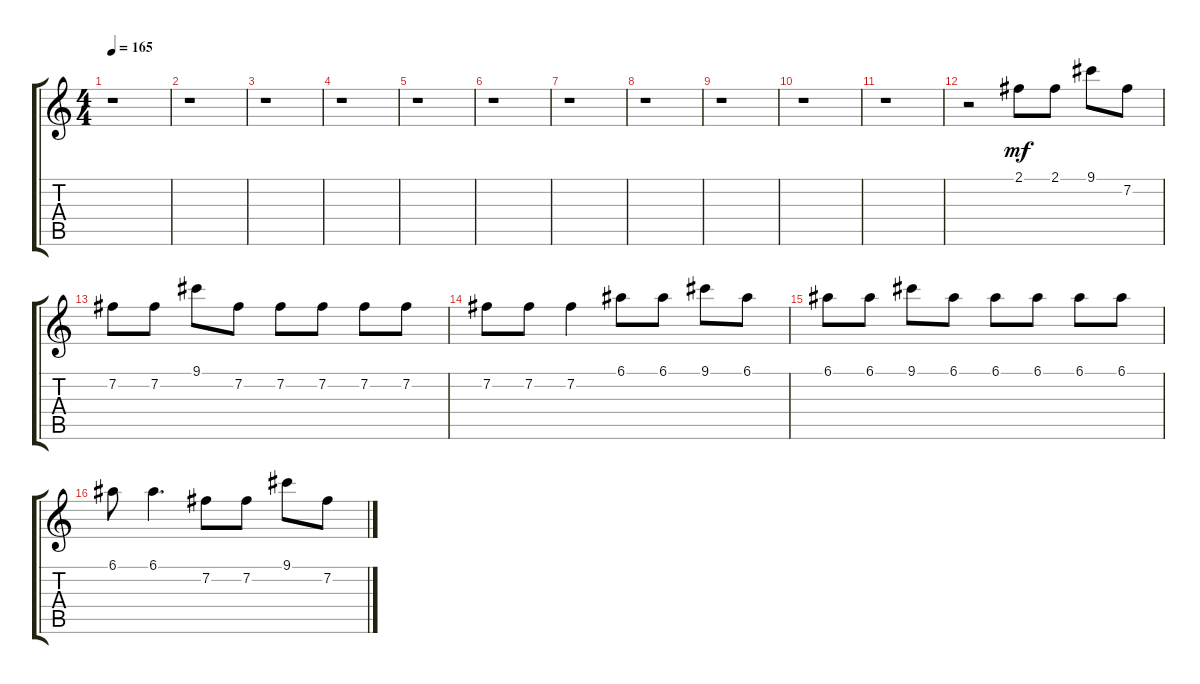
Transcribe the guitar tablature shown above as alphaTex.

\track "" {instrument distortionguitar}
\staff {score tabs}
\tuning (E4 B3 G3 D3 A2 E2) {hide}
\ts (4 4)
\tempo 165
\clef g2
\ks c
r.1{dy mf} |
r.1 |
r.1 |
r.1 |
r.1 |
r.1 |
r.1 |
r.1 |
r.1 |
r.1 |
r.1 |
r.2 2.1.8 2.1.8 9.1.8 7.2.8 |
7.2.8 7.2.8 9.1.8 7.2.8 7.2.8 7.2.8 7.2.8 7.2.8 |
7.2.8 7.2.8 7.2.4 6.1.8 6.1.8 9.1.8 6.1.8 |
6.1.8 6.1.8 9.1.8 6.1.8 6.1.8 6.1.8 6.1.8 6.1.8 |
6.1.8 6.1.4{d} 7.2.8 7.2.8 9.1.8 7.2.8
